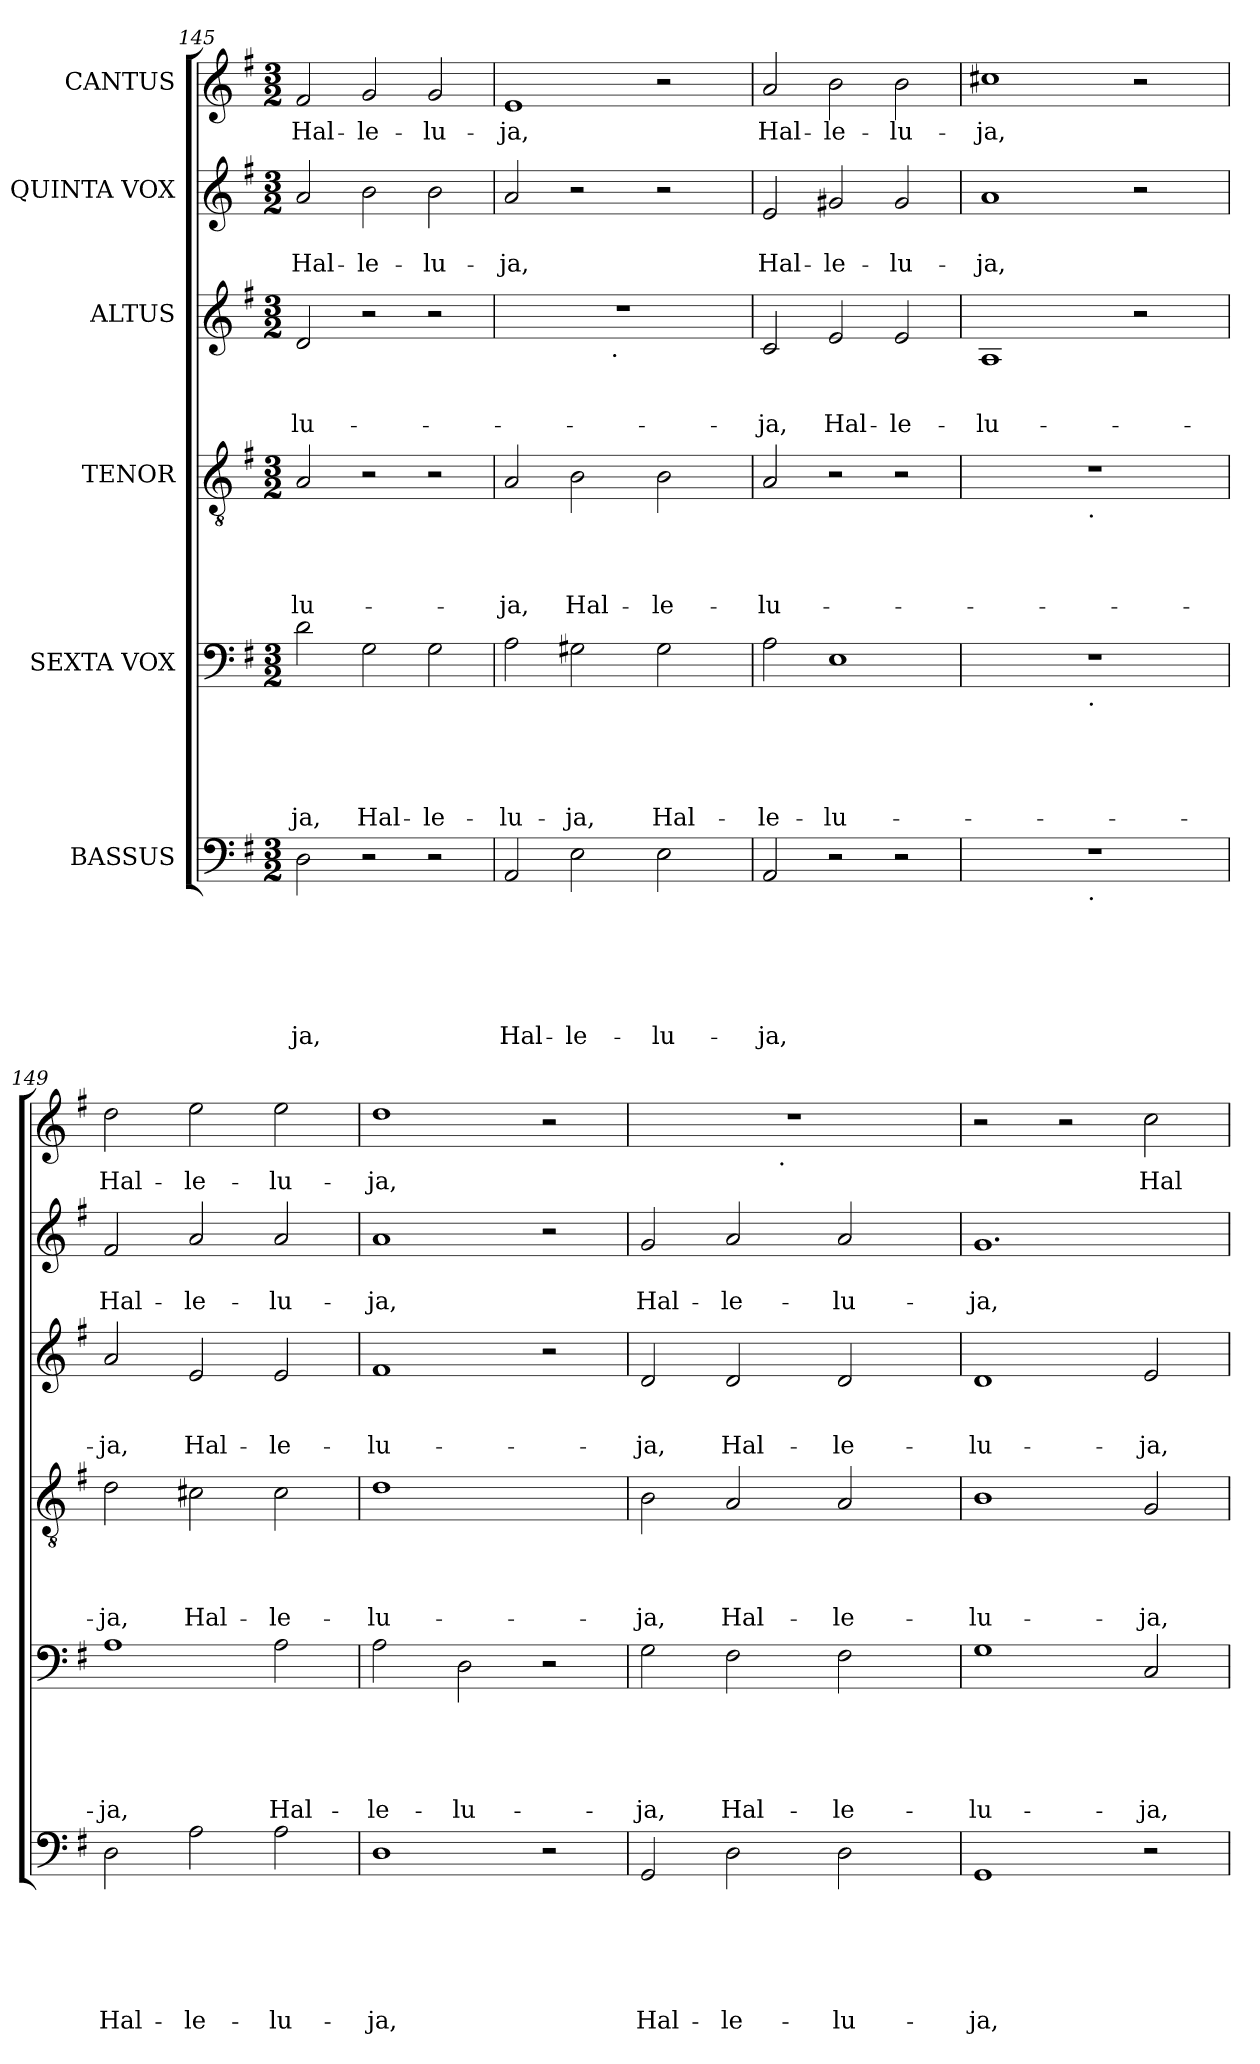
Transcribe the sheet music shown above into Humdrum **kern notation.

**kern	**text	**text	**text	**text	**text	**text	**kern	**text	**text	**text	**text	**text	**kern	**text	**text	**text	**text	**kern	**text	**text	**text	**kern	**text	**text	**kern	**text
*part6	*part6	*part6	*part6	*part6	*part6	*part6	*part5	*part5	*part5	*part5	*part5	*part5	*part4	*part4	*part4	*part4	*part4	*part3	*part3	*part3	*part3	*part2	*part2	*part2	*part1	*part1
*staff6	*staff6	*staff6	*staff6	*staff6	*staff6	*staff6	*staff5	*staff5	*staff5	*staff5	*staff5	*staff5	*staff4	*staff4	*staff4	*staff4	*staff4	*staff3	*staff3	*staff3	*staff3	*staff2	*staff2	*staff2	*staff1	*staff1
*I"BASSUS	*	*	*	*	*	*	*I"SEXTA VOX	*	*	*	*	*	*I"TENOR	*	*	*	*	*I"ALTUS	*	*	*	*I"QUINTA VOX	*	*	*I"CANTUS	*
*clefF4	*	*	*	*	*	*	*clefF4	*	*	*	*	*	*clefGv2	*	*	*	*	*clefG2	*	*	*	*clefG2	*	*	*clefG2	*
*k[f#]	*	*	*	*	*	*	*k[f#]	*	*	*	*	*	*k[f#]	*	*	*	*	*k[f#]	*	*	*	*k[f#]	*	*	*k[f#]	*
*G:	*	*	*	*	*	*	*G:	*	*	*	*	*	*G:	*	*	*	*	*G:	*	*	*	*G:	*	*	*G:	*
*M3/2	*	*	*	*	*	*	*M3/2	*	*	*	*	*	*M3/2	*	*	*	*	*M3/2	*	*	*	*M3/2	*	*	*M3/2	*
=145	=145	=145	=145	=145	=145	=145	=145	=145	=145	=145	=145	=145	=145	=145	=145	=145	=145	=145	=145	=145	=145	=145	=145	=145	=145	=145
!	!	!	!	!	!	!LO:LY:b	!	!	!	!	!	!LO:LY:b	!	!	!	!	!LO:LY:b	!	!	!	!LO:LY:b	!	!	!LO:LY:b:rj	!	!LO:LY:b
2D\	.	.	.	.	.	-ja,	2d\	.	.	.	.	-ja,	2A/	.	.	.	-lu-	2d/	.	.	-lu-	2a/	.	Hal-	2f#/	Hal-
!	!	!	!	!	!	!	!	!	!	!	!	!LO:LY:b	!	!	!	!	!	!	!	!	!	!	!	!LO:LY:b:rj	!	!LO:LY:b
2r	.	.	.	.	.	.	2G\	.	.	.	.	Hal-	2r	.	.	.	.	2r	.	.	.	2b\	.	-le-	2g/	-le-
!	!	!	!	!	!	!	!	!	!	!	!	!LO:LY:b	!	!	!	!	!	!	!	!	!	!	!	!LO:LY:b:rj	!	!LO:LY:b
2r	.	.	.	.	.	.	2G\	.	.	.	.	-le-	2r	.	.	.	.	2r	.	.	.	2b\	.	-lu-	2g/	-lu-
=146	=146	=146	=146	=146	=146	=146	=146	=146	=146	=146	=146	=146	=146	=146	=146	=146	=146	=146	=146	=146	=146	=146	=146	=146	=146	=146
!	!	!	!	!	!	!LO:LY:b	!	!	!	!	!	!LO:LY:b	!	!	!	!	!LO:LY:b	!	!	!	!	!	!	!LO:LY:b:rj	!	!LO:LY:b
*	*	*	*	*	*	*	*	*	*	*	*	*	*	*	*	*	*	*^	*	*	*	*	*	*	*	*
2AA/	.	.	.	.	.	Hal-	2A\	.	.	.	.	-lu-	2A/	.	.	.	-ja,	1.r	2ryy	.	.	.	2a/	.	-ja,	1e	-ja,
!	!	!	!	!	!	!LO:LY:b	!	!	!	!	!	!LO:LY:b	!	!	!	!	!LO:LY:b	!	!	!	!	!	!	!	!	!	!
2E\	.	.	.	.	.	-le-	2G#X\	.	.	.	.	-ja,	2B\	.	.	.	Hal-	.	8..ryy	.	.	.	2r	.	.	.	.
!	!	!	!	!	!	!	!	!	!	!	!	!	!	!	!	!	!	!	!LO:TX:b:t=.	!	!	!	!	!	!	!	!
.	.	.	.	.	.	.	.	.	.	.	.	.	.	.	.	.	.	.	2ryy	.	.	.	.	.	.	.	.
!	!	!	!	!	!	!LO:LY:b	!	!	!	!	!	!LO:LY:b	!	!	!	!	!LO:LY:b	!	!	!	!	!	!	!	!	!	!
2E\	.	.	.	.	.	-lu-	2G#\	.	.	.	.	Hal-	2B\	.	.	.	-le-	.	.	.	.	.	2r	.	.	2r	.
.	.	.	.	.	.	.	.	.	.	.	.	.	.	.	.	.	.	.	4ryy	.	.	.	.	.	.	.	.
.	.	.	.	.	.	.	.	.	.	.	.	.	.	.	.	.	.	.	32ryy	.	.	.	.	.	.	.	.
=147	=147	=147	=147	=147	=147	=147	=147	=147	=147	=147	=147	=147	=147	=147	=147	=147	=147	=147	=147	=147	=147	=147	=147	=147	=147	=147	=147
!	!	!	!	!	!	!LO:LY:b	!	!	!	!	!	!LO:LY:b	!	!	!	!	!LO:LY:b	!	!	!	!	!LO:LY:b	!	!	!LO:LY:b:rj	!	!LO:LY:b
*	*	*	*	*	*	*	*	*	*	*	*	*	*	*	*	*	*	*v	*v	*	*	*	*	*	*	*	*
2AA/	.	.	.	.	.	-ja,	2A\	.	.	.	.	-le-	2A/	.	.	.	-lu-	2c/	.	.	-ja,	2e/	.	Hal-	2a/	Hal-
!	!	!	!	!	!	!	!	!	!	!	!	!LO:LY:b	!	!	!	!	!	!	!	!	!LO:LY:b	!	!	!LO:LY:b:rj	!	!LO:LY:b
2r	.	.	.	.	.	.	1E	.	.	.	.	-lu-	2r	.	.	.	.	2e/	.	.	Hal-	2g#X/	.	-le-	2b\	-le-
!	!	!	!	!	!	!	!	!	!	!	!	!	!	!	!	!	!	!	!	!	!LO:LY:b	!	!	!LO:LY:b:rj	!	!LO:LY:b
2r	.	.	.	.	.	.	.	.	.	.	.	.	2r	.	.	.	.	2e/	.	.	-le-	2g#/	.	-lu-	2b\	-lu-
=148	=148	=148	=148	=148	=148	=148	=148	=148	=148	=148	=148	=148	=148	=148	=148	=148	=148	=148	=148	=148	=148	=148	=148	=148	=148	=148
!	!	!	!	!	!	!	!	!	!	!	!	!	!	!	!	!	!	!	!	!	!LO:LY:b	!	!	!LO:LY:b:rj	!	!LO:LY:b
*^	*	*	*	*	*	*	*^	*	*	*	*	*	*^	*	*	*	*	*	*	*	*	*	*	*	*	*
1.r	2ryy	.	.	.	.	.	.	1.r	2ryy	.	.	.	.	.	1.r	2ryy	.	.	.	.	1A	.	.	-lu-	1a	.	-ja,	1cc#X	-ja,
.	8..ryy	.	.	.	.	.	.	.	8..ryy	.	.	.	.	.	.	8..ryy	.	.	.	.	.	.	.	.	.	.	.	.	.
!	!	!	!	!	!	!	!	!	!	!	!	!	!	!	!	!LO:TX:b:t=.	!	!	!	!	!	!	!	!	!	!	!	!	!
!	!	!	!	!	!	!	!	!	!LO:TX:b:t=.	!	!	!	!	!	!	!	!	!	!	!	!	!	!	!	!	!	!	!	!
!	!LO:TX:b:t=.	!	!	!	!	!	!	!	!	!	!	!	!	!	!	!	!	!	!	!	!	!	!	!	!	!	!	!	!
.	2ryy	.	.	.	.	.	.	.	2ryy	.	.	.	.	.	.	2ryy	.	.	.	.	.	.	.	.	.	.	.	.	.
.	.	.	.	.	.	.	.	.	.	.	.	.	.	.	.	.	.	.	.	.	2r	.	.	.	2r	.	.	2r	.
.	4ryy	.	.	.	.	.	.	.	4ryy	.	.	.	.	.	.	4ryy	.	.	.	.	.	.	.	.	.	.	.	.	.
.	32ryy	.	.	.	.	.	.	.	32ryy	.	.	.	.	.	.	32ryy	.	.	.	.	.	.	.	.	.	.	.	.	.
=149	=149	=149	=149	=149	=149	=149	=149	=149	=149	=149	=149	=149	=149	=149	=149	=149	=149	=149	=149	=149	=149	=149	=149	=149	=149	=149	=149	=149	=149
!	!	!	!	!	!	!	!LO:LY:b	!	!	!	!	!	!	!LO:LY:b	!	!	!	!	!	!LO:LY:b	!	!	!	!LO:LY:b	!	!	!LO:LY:b:rj	!	!LO:LY:b
*v	*v	*	*	*	*	*	*	*	*	*	*	*	*	*	*v	*v	*	*	*	*	*	*	*	*	*	*	*	*	*
*	*	*	*	*	*	*	*v	*v	*	*	*	*	*	*	*	*	*	*	*	*	*	*	*	*	*	*	*
2D\	.	.	.	.	.	Hal-	1A	.	.	.	.	-ja,	2d\	.	.	.	-ja,	2a/	.	.	-ja,	2f#/	.	Hal-	2dd\	Hal-
!	!	!	!	!	!	!LO:LY:b	!	!	!	!	!	!	!	!	!	!	!LO:LY:b	!	!	!	!LO:LY:b	!	!	!LO:LY:b:rj	!	!LO:LY:b
2A\	.	.	.	.	.	-le-	.	.	.	.	.	.	2c#X\	.	.	.	Hal-	2e/	.	.	Hal-	2a/	.	-le-	2ee\	-le-
!	!	!	!	!	!	!LO:LY:b	!	!	!	!	!	!LO:LY:b	!	!	!	!	!LO:LY:b	!	!	!	!LO:LY:b	!	!	!LO:LY:b:rj	!	!LO:LY:b
2A\	.	.	.	.	.	-lu-	2A\	.	.	.	.	Hal-	2c#\	.	.	.	-le-	2e/	.	.	-le-	2a/	.	-lu-	2ee\	-lu-
!!LO:PB:g=z
=150	=150	=150	=150	=150	=150	=150	=150	=150	=150	=150	=150	=150	=150	=150	=150	=150	=150	=150	=150	=150	=150	=150	=150	=150	=150	=150
!	!	!	!	!	!	!LO:LY:b	!	!	!	!	!	!LO:LY:b	!	!	!	!	!LO:LY:b	!	!	!	!LO:LY:b	!	!	!LO:LY:b:rj	!	!LO:LY:b
1D	.	.	.	.	.	-ja,	2A\	.	.	.	.	-le-	1d	.	.	.	-lu-	1f#	.	.	-lu-	1a	.	-ja,	1dd	-ja,
!	!	!	!	!	!	!	!	!	!	!	!	!LO:LY:b	!	!	!	!	!	!	!	!	!	!	!	!	!	!
.	.	.	.	.	.	.	2D\	.	.	.	.	-lu-	.	.	.	.	.	.	.	.	.	.	.	.	.	.
2r	.	.	.	.	.	.	2r	.	.	.	.	.	2ryy	.	.	.	.	2r	.	.	.	2r	.	.	2r	.
=151	=151	=151	=151	=151	=151	=151	=151	=151	=151	=151	=151	=151	=151	=151	=151	=151	=151	=151	=151	=151	=151	=151	=151	=151	=151	=151
!	!	!	!	!	!	!LO:LY:b	!	!	!	!	!	!LO:LY:b	!	!	!	!	!LO:LY:b	!	!	!	!LO:LY:b	!	!	!LO:LY:b:rj	!	!
*	*	*	*	*	*	*	*	*	*	*	*	*	*	*	*	*	*	*	*	*	*	*	*	*	*^	*
2GG/	.	.	.	.	.	Hal-	2G\	.	.	.	.	-ja,	2B\	.	.	.	-ja,	2d/	.	.	-ja,	2g/	.	Hal-	1.r	2ryy	.
!	!	!	!	!	!	!LO:LY:b	!	!	!	!	!	!LO:LY:b	!	!	!	!	!LO:LY:b	!	!	!	!LO:LY:b	!	!	!LO:LY:b:rj	!	!	!
2D\	.	.	.	.	.	-le-	2F#\	.	.	.	.	Hal-	2A/	.	.	.	Hal-	2d/	.	.	Hal-	2a/	.	-le-	.	8..ryy	.
!	!	!	!	!	!	!	!	!	!	!	!	!	!	!	!	!	!	!	!	!	!	!	!	!	!	!LO:TX:b:t=.	!
.	.	.	.	.	.	.	.	.	.	.	.	.	.	.	.	.	.	.	.	.	.	.	.	.	.	2ryy	.
!	!	!	!	!	!	!LO:LY:b	!	!	!	!	!	!LO:LY:b	!	!	!	!	!LO:LY:b	!	!	!	!LO:LY:b	!	!	!LO:LY:b:rj	!	!	!
2D\	.	.	.	.	.	-lu-	2F#\	.	.	.	.	-le-	2A/	.	.	.	-le-	2d/	.	.	-le-	2a/	.	-lu-	.	.	.
.	.	.	.	.	.	.	.	.	.	.	.	.	.	.	.	.	.	.	.	.	.	.	.	.	.	4ryy	.
.	.	.	.	.	.	.	.	.	.	.	.	.	.	.	.	.	.	.	.	.	.	.	.	.	.	32ryy	.
=152	=152	=152	=152	=152	=152	=152	=152	=152	=152	=152	=152	=152	=152	=152	=152	=152	=152	=152	=152	=152	=152	=152	=152	=152	=152	=152	=152
!	!	!	!	!	!	!LO:LY:b	!	!	!	!	!	!LO:LY:b	!	!	!	!	!LO:LY:b	!	!	!	!LO:LY:b	!	!	!LO:LY:b:rj	!	!	!
*	*	*	*	*	*	*	*	*	*	*	*	*	*	*	*	*	*	*	*	*	*	*	*	*	*v	*v	*
1GG	.	.	.	.	.	-ja,	1G	.	.	.	.	-lu-	1B	.	.	.	-lu-	1d	.	.	-lu-	1.g	.	-ja,	2r	.
.	.	.	.	.	.	.	.	.	.	.	.	.	.	.	.	.	.	.	.	.	.	.	.	.	2r	.
!	!	!	!	!	!	!	!	!	!	!	!	!LO:LY:b	!	!	!	!	!LO:LY:b	!	!	!	!LO:LY:b	!	!	!	!	!LO:LY:b
2r	.	.	.	.	.	.	2C/	.	.	.	.	-ja,	2G/	.	.	.	-ja,	2e/	.	.	-ja,	.	.	.	2cc\	Hal-
=	=	=	=	=	=	=	=	=	=	=	=	=	=	=	=	=	=	=	=	=	=	=	=	=	=	=
*-	*-	*-	*-	*-	*-	*-	*-	*-	*-	*-	*-	*-	*-	*-	*-	*-	*-	*-	*-	*-	*-	*-	*-	*-	*-	*-
